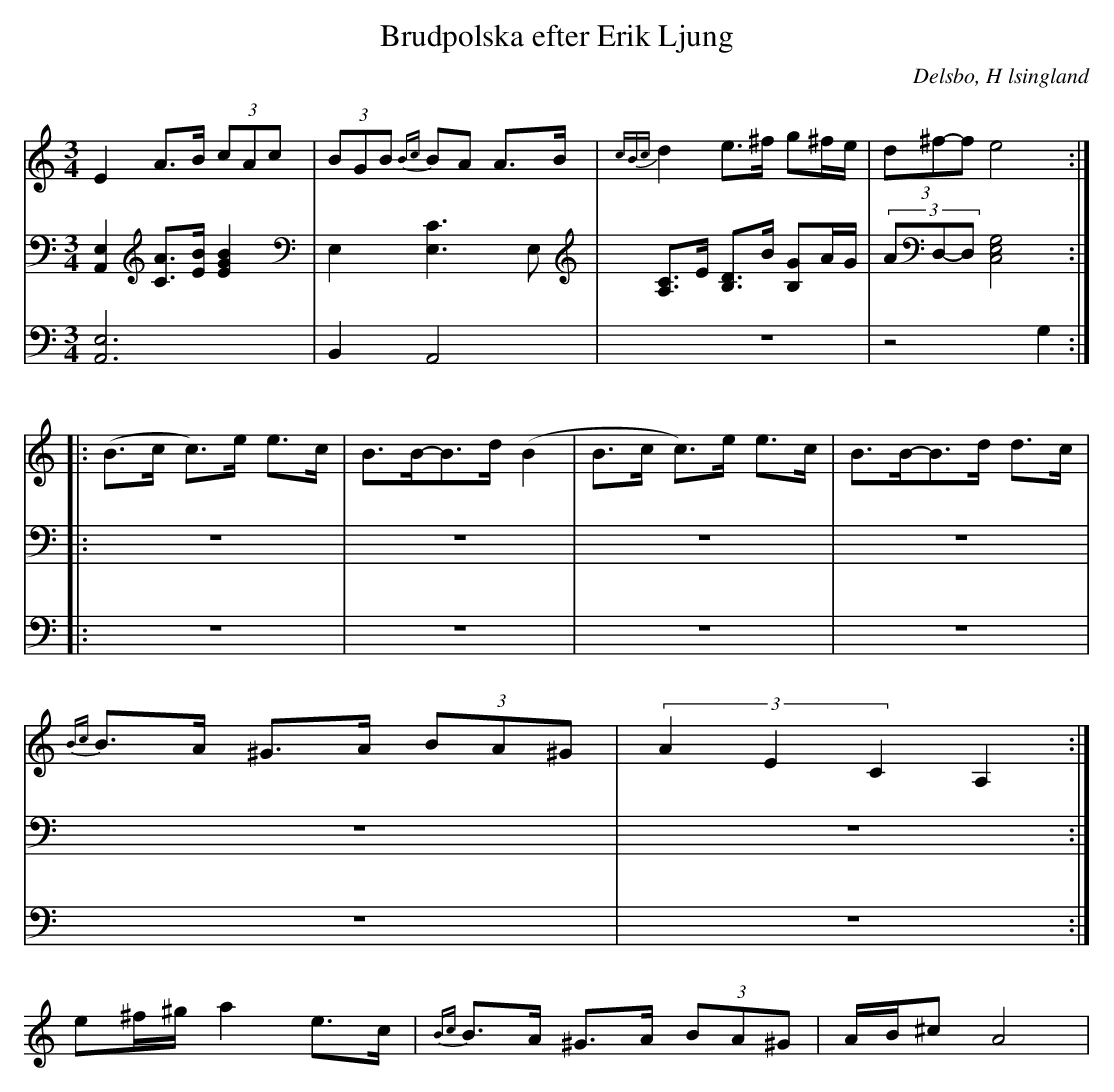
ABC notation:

X:1
T: Brudpolska efter Erik Ljung
Q: 105
O: Delsbo, H lsingland
M: 3/4
L: 1/8
K: Am
V:1
V:2
V:3 Merge
V:1
E2 A>B (3cAc| (3BGB {Bc}BA A>B|{cBc}d2 e>^f g^f/e/|(3d^f-f e4 :|
|:(B>c c)>e e>c|B>B-B>d (B2|B>c c)>e e>c|B>B-B>d d>c|
{Bc}B>A ^G>A (3BA^G|(3A2E2C2 A,2:|
e^f/^g/ a2 e>c|{Bc}B>A ^G>A (3BA^G|A/B/^c A4|
V:2
[A,,2E,2] [AC]>[BE] [B2E2G2]|E,2 [C3E,3]E,|[A,C]>E [B,D]>B [B,G]A/G/|(3AD,-D, [E,4G,4C,4]:|
|:z6|z6|z6|z6|
z6|z6:|
V:3
[A,,6E,6]|B,,2 A,,4|z6|z4 G,2:|
|:z6|z6|z6|z6|
z6|z6:|
